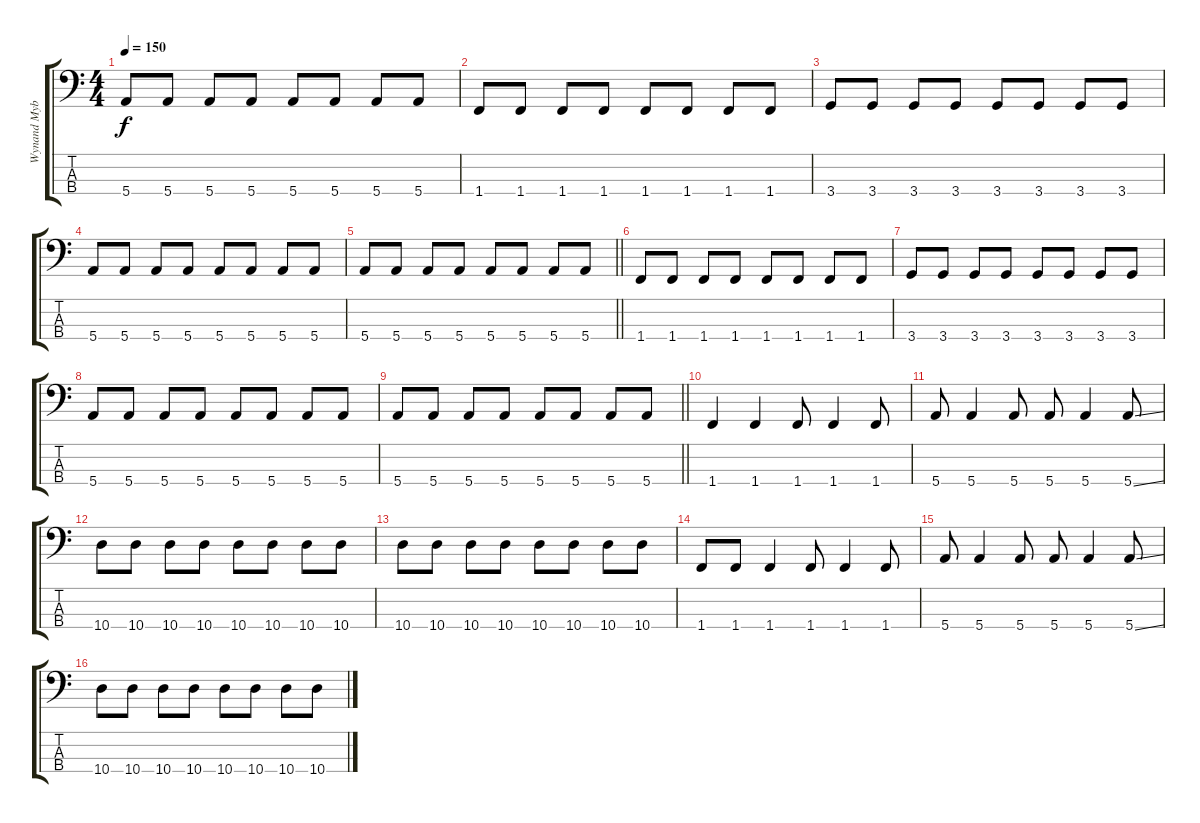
\track ("Wynand Myburgh" "Wynand Myb") {instrument electricbasspick}
\staff {score tabs}
\tuning (G2 D2 A1 E1) {hide}
\ts (4 4)
\tempo 150
\clef f4
\ks c
5.4.8{dy f} 5.4.8 5.4.8 5.4.8 5.4.8 5.4.8 5.4.8 5.4.8 |
1.4.8 1.4.8 1.4.8 1.4.8 1.4.8 1.4.8 1.4.8 1.4.8 |
3.4.8 3.4.8 3.4.8 3.4.8 3.4.8 3.4.8 3.4.8 3.4.8 |
5.4.8 5.4.8 5.4.8 5.4.8 5.4.8 5.4.8 5.4.8 5.4.8 |
\barLineRight lightlight
5.4.8 5.4.8 5.4.8 5.4.8 5.4.8 5.4.8 5.4.8 5.4.8 |
\section ("" "")
1.4.8 1.4.8 1.4.8 1.4.8 1.4.8 1.4.8 1.4.8 1.4.8 |
3.4.8 3.4.8 3.4.8 3.4.8 3.4.8 3.4.8 3.4.8 3.4.8 |
5.4.8 5.4.8 5.4.8 5.4.8 5.4.8 5.4.8 5.4.8 5.4.8 |
\barLineRight lightlight
5.4.8 5.4.8 5.4.8 5.4.8 5.4.8 5.4.8 5.4.8 5.4.8 |
\section ("" "")
1.4.4 1.4.4 1.4.8 1.4.4 1.4.8 |
5.4.8 5.4.4 5.4.8 5.4.8 5.4.4 5.4{ss}.8 |
10.4.8 10.4.8 10.4.8 10.4.8 10.4.8 10.4.8 10.4.8 10.4.8 |
10.4.8 10.4.8 10.4.8 10.4.8 10.4.8 10.4.8 10.4.8 10.4.8 |
1.4.8 1.4.8 1.4.4 1.4.8 1.4.4 1.4.8 |
5.4.8 5.4.4 5.4.8 5.4.8 5.4.4 5.4{ss}.8 |
10.4.8 10.4.8 10.4.8 10.4.8 10.4.8 10.4.8 10.4.8 10.4.8
